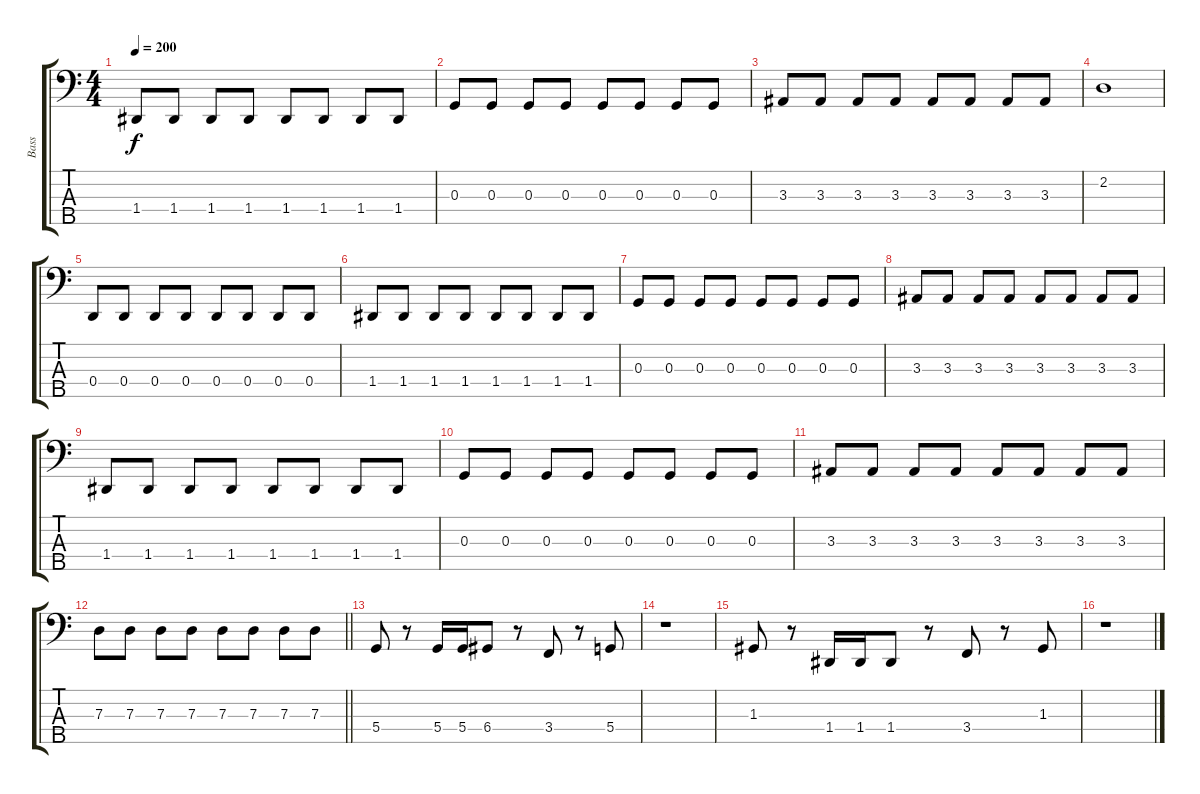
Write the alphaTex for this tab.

\track ("Bass" "Bass") {instrument electricbasspick}
\staff {score tabs}
\tuning (F2 C2 G1 D1 A0) {hide}
\ts (4 4)
\tempo 200
\clef f4
\ks c
1.4.8{dy f} 1.4.8 1.4.8 1.4.8 1.4.8 1.4.8 1.4.8 1.4.8 |
0.3.8 0.3.8 0.3.8 0.3.8 0.3.8 0.3.8 0.3.8 0.3.8 |
3.3.8 3.3.8 3.3.8 3.3.8 3.3.8 3.3.8 3.3.8 3.3.8 |
2.2.1 |
0.4.8 0.4.8 0.4.8 0.4.8 0.4.8 0.4.8 0.4.8 0.4.8 |
1.4.8 1.4.8 1.4.8 1.4.8 1.4.8 1.4.8 1.4.8 1.4.8 |
0.3.8 0.3.8 0.3.8 0.3.8 0.3.8 0.3.8 0.3.8 0.3.8 |
3.3.8 3.3.8 3.3.8 3.3.8 3.3.8 3.3.8 3.3.8 3.3.8 |
1.4.8 1.4.8 1.4.8 1.4.8 1.4.8 1.4.8 1.4.8 1.4.8 |
0.3.8 0.3.8 0.3.8 0.3.8 0.3.8 0.3.8 0.3.8 0.3.8 |
3.3.8 3.3.8 3.3.8 3.3.8 3.3.8 3.3.8 3.3.8 3.3.8 |
\barLineRight lightlight
7.3.8 7.3.8 7.3.8 7.3.8 7.3.8 7.3.8 7.3.8 7.3.8 |
5.4.8 r.8 5.4.16 5.4.16 6.4.8 r.8 3.4.8 r.8 5.4.8 |
r.1 |
1.3.8 r.8 1.4.16 1.4.16 1.4.8 r.8 3.4.8 r.8 1.3.8 |
r.1
